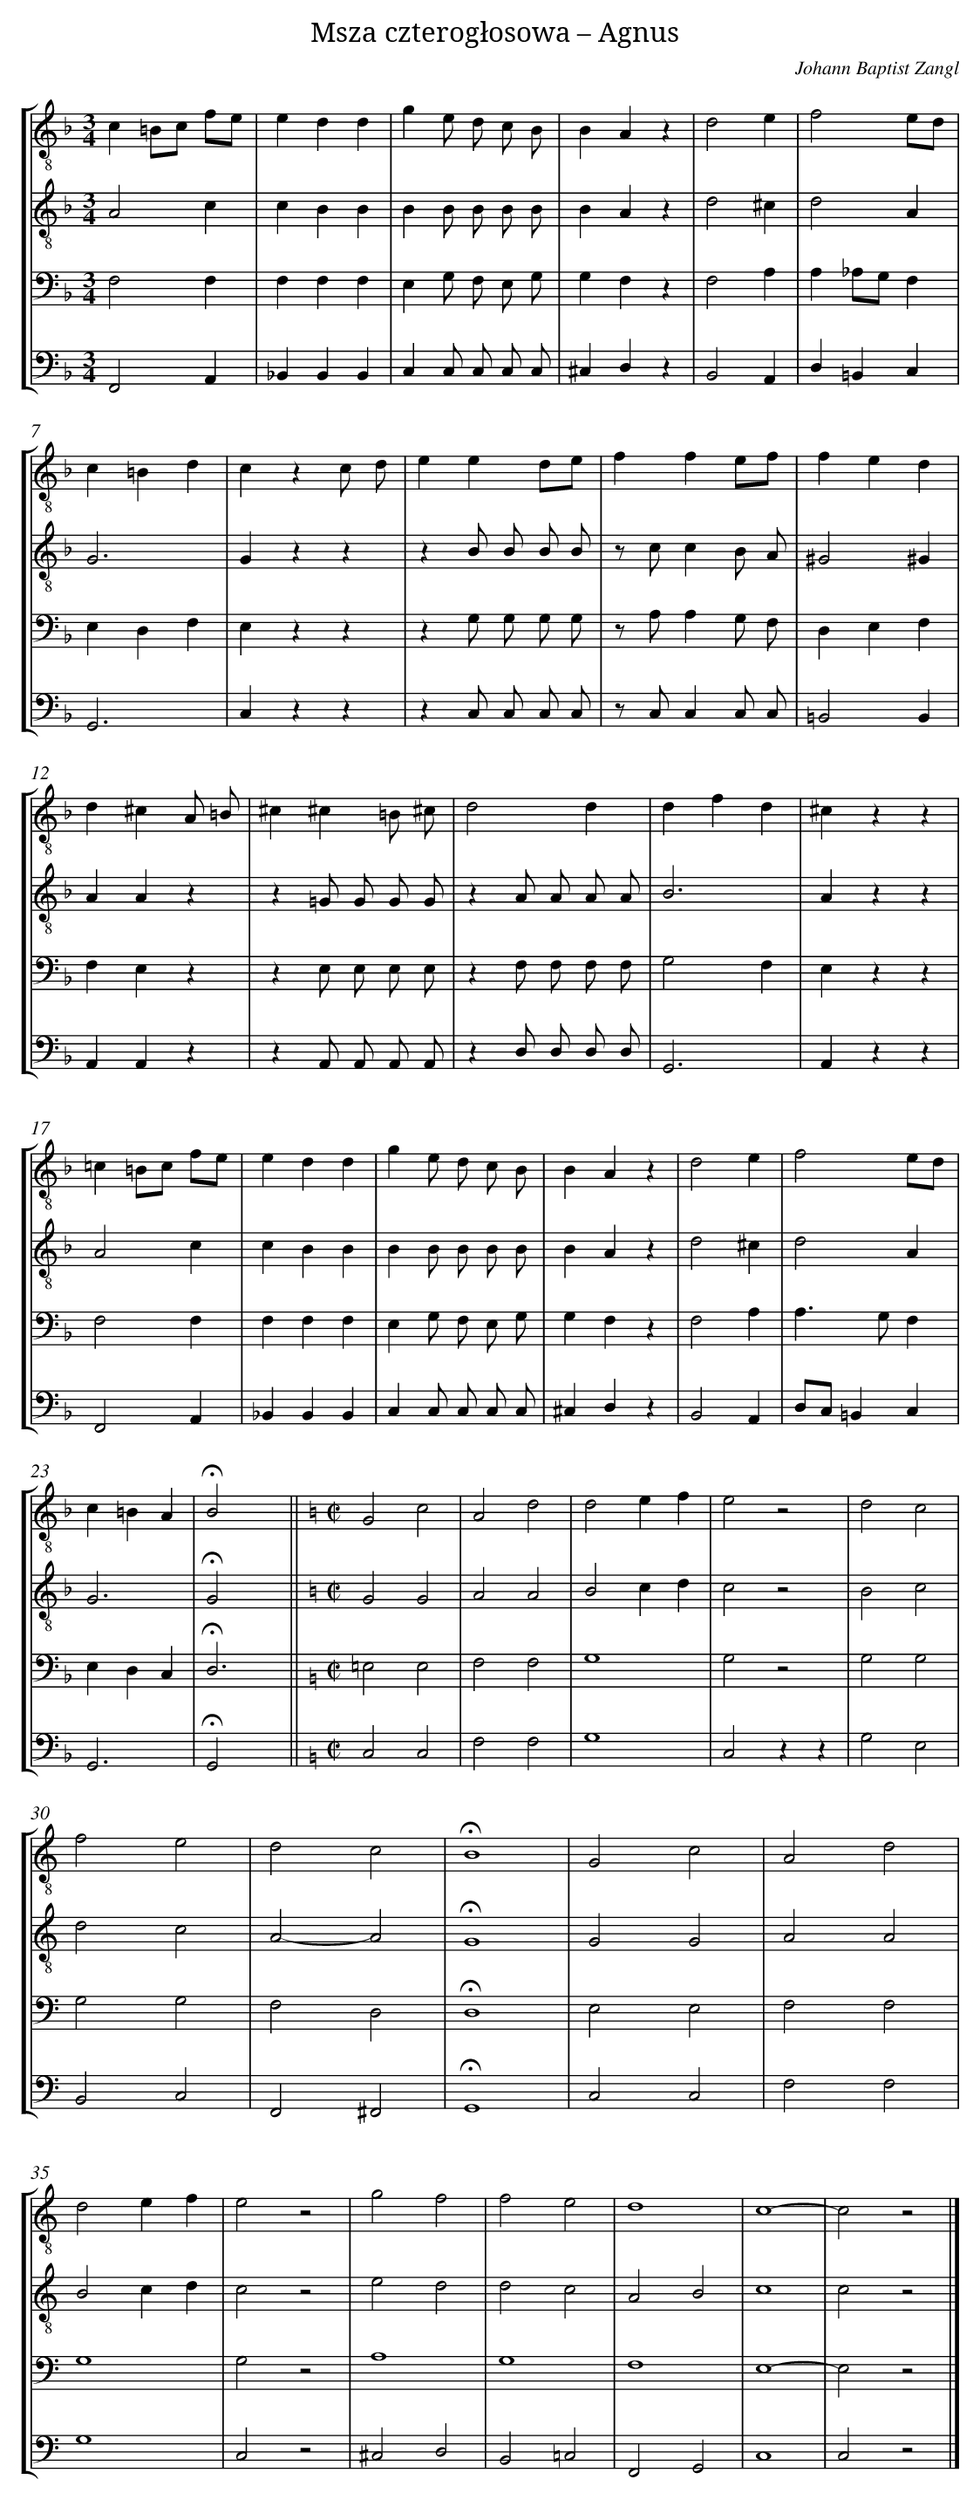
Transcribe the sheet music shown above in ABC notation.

X:1
T: Msza czterogłosowa – Agnus
C: Johann Baptist Zangl
L: 1/4
M: 3/4
%%staves [1 2 3 4]
V: 1 clef=treble-8
V: 2 clef=treble-8
V: 3 clef=bass
V: 4 clef=bass
K: F
[V:1] c=B/c/ f/e/ |
[V:2] A2c |
[V:3] F,2F, |
[V:4] F,,2A,, |
[V:1] edd |
[V:2] cBB |
[V:3] F,F,F, |
[V:4] _B,,B,,B,, |
[V:1] ge/ d/ c/ B/ |
[V:2] BB/ B/ B/ B/ |
[V:3] E,G,/ F,/ E,/ G,/ |
[V:4] C,C,/ C,/ C,/ C,/ |
[V:1] BAz |
[V:2] BAz |
[V:3] G,F,z |
[V:4] ^C,D,z |
[V:1] d2e |
[V:2] d2^c |
[V:3] F,2A, |
[V:4] B,,2A,, |
[V:1] f2e/d/ |
[V:2] d2A |
[V:3] A,_A,/G,/F, |
[V:4] D,=B,,C, |
[V:1] c=Bd |
[V:2] G3 |
[V:3] E,D,F, |
[V:4] G,,3 |
[V:1] czc/ d/ |
[V:2] Gzz |
[V:3] E,zz |
[V:4] C,zz |
[V:1] eed/e/ |
[V:2] zB/ B/ B/ B/ |
[V:3] zG,/ G,/ G,/ G,/ |
[V:4] zC,/ C,/ C,/ C,/ |
[V:1] ffe/f/ |
[V:2] z/ c/cB/ A/ |
[V:3] z/ A,/A,G,/ F,/ |
[V:4] z/ C,/C,C,/ C,/ |
[V:1] fed |
[V:2] ^G2^G |
[V:3] D,E,F, |
[V:4] =B,,2B,, |
[V:1] d^cA/ =B/ |
[V:2] AAz |
[V:3] F,E,z |
[V:4] A,,A,,z |
[V:1] ^c^c=B/ ^c/ |
[V:2] z=G/ G/ G/ G/ |
[V:3] zE,/ E,/ E,/ E,/ |
[V:4] zA,,/ A,,/ A,,/ A,,/ |
[V:1] d2d |
[V:2] zA/ A/ A/ A/ |
[V:3] zF,/ F,/ F,/ F,/ |
[V:4] zD,/ D,/ D,/ D,/ |
[V:1] dfd |
[V:2] B3 |
[V:3] G,2F, |
[V:4] G,,3 |
[V:1] ^czz |
[V:2] Azz |
[V:3] E,zz |
[V:4] A,,zz |
[V:1] =c=B/c/ f/e/ |
[V:2] A2c |
[V:3] F,2F, |
[V:4] F,,2A,, |
[V:1] edd |
[V:2] cBB |
[V:3] F,F,F, |
[V:4] _B,,B,,B,, |
[V:1] ge/ d/ c/ B/ |
[V:2] BB/ B/ B/ B/ |
[V:3] E,G,/ F,/ E,/ G,/ |
[V:4] C,C,/ C,/ C,/ C,/ |
[V:1] BAz |
[V:2] BAz |
[V:3] G,F,z |
[V:4] ^C,D,z |
[V:1] d2e |
[V:2] d2^c |
[V:3] F,2A, |
[V:4] B,,2A,, |
[V:1] f2e/d/ |
[V:2] d2A |
[V:3] A,>G,F, |
[V:4] D,/C,/=B,,C, |
[V:1] c=BA |
[V:2] G3 |
[V:3] E,D,C, |
[V:4] G,,3 |
[V:1] !fermata!B2x ||
[V:2] !fermata!G2x ||
[V:3] !fermata!D,3 ||
[V:4] !fermata!G,,2x ||
[V:1]  [K:C] [M:C|]G2c2 |
[V:2]  [K:C] [M:C|]G2G2 |
[V:3]  [K:C] [M:C|]=E,2E,2 |
[V:4]  [K:C] [M:C|]C,2C,2 |
[V:1] A2d2 |
[V:2] A2A2 |
[V:3] F,2F,2 |
[V:4] F,2F,2 |
[V:1] d2ef |
[V:2] B2cd |
[V:3] G,4 |
[V:4] G,4 |
[V:1] e2z2 |
[V:2] c2z2 |
[V:3] G,2z2 |
[V:4] C,2zz |
[V:1] d2c2 |
[V:2] B2c2 |
[V:3] G,2G,2 |
[V:4] G,2E,2 |
[V:1] f2e2 |
[V:2] d2c2 |
[V:3] G,2G,2 |
[V:4] B,,2C,2 |
[V:1] d2c2 |
[V:2] A2-A2 |
[V:3] F,2D,2 |
[V:4] F,,2^F,,2 |
[V:1] !fermata!B4 |
[V:2] !fermata!G4 |
[V:3] !fermata!D,4 |
[V:4] !fermata!G,,4 |
[V:1] G2c2 |
[V:2] G2G2 |
[V:3] E,2E,2 |
[V:4] C,2C,2 |
[V:1] A2d2 |
[V:2] A2A2 |
[V:3] F,2F,2 |
[V:4] F,2F,2 |
[V:1] d2ef |
[V:2] B2cd |
[V:3] G,4 |
[V:4] G,4 |
[V:1] e2z2 |
[V:2] c2z2 |
[V:3] G,2z2 |
[V:4] C,2z2 |
[V:1] g2f2 |
[V:2] e2d2 |
[V:3] A,4 |
[V:4] ^C,2D,2 |
[V:1] f2e2 |
[V:2] d2c2 |
[V:3] G,4 |
[V:4] B,,2=C,2 |
[V:1] d4 |
[V:2] A2B2 |
[V:3] F,4 |
[V:4] F,,2G,,2 |
[V:1] c4- |
[V:2] c4 |
[V:3] E,4- |
[V:4] C,4 |
[V:1] c2z2 |]
[V:2] c2z2 |]
[V:3] E,2z2 |]
[V:4] C,2z2 |]
